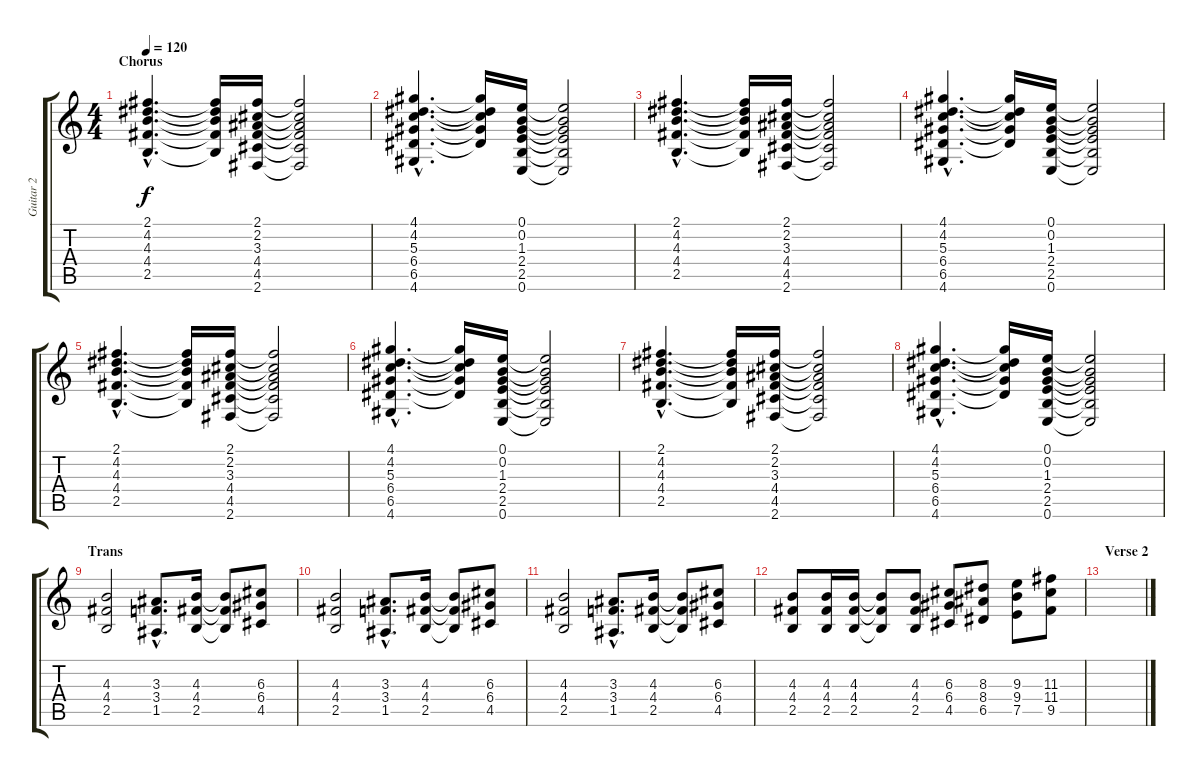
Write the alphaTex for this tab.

\track ("Guitar 2" "Guitar 2") {instrument overdrivenguitar}
\staff {score tabs}
\tuning (E4 B3 G3 D3 A2 E2) {hide}
\ts (4 4)
\section ("" "Chorus")
\tempo 120
\clef g2
\ks c
(2.1{hac} 4.2{hac} 4.3{hac} 4.4{hac} 2.5{hac}).4{d dy f} (2.1{t} 4.2{t} 4.3{t} 4.4{t} 2.5{t}).16 (2.1 2.2 3.3 4.4 4.5 2.6).16 (2.1{t} 2.2{t} 3.3{t} 4.4{t} 4.5{t} 2.6{t}).2 |
(4.1{hac} 4.2{hac} 5.3{hac} 6.4{hac} 6.5{hac} 4.6{hac}).4{d} (4.1{t} 4.2{t} 5.3{t} 6.4{t} 6.5{t}).16 (0.1 0.2 1.3 2.4 2.5 0.6).16 (0.1{t} 0.2{t} 1.3{t} 2.4{t} 2.5{t} 0.6{t}).2 |
(2.1{hac} 4.2{hac} 4.3{hac} 4.4{hac} 2.5{hac}).4{d} (2.1{t} 4.2{t} 4.3{t} 4.4{t} 2.5{t}).16 (2.1 2.2 3.3 4.4 4.5 2.6).16 (2.1{t} 2.2{t} 3.3{t} 4.4{t} 4.5{t} 2.6{t}).2 |
(4.1{hac} 4.2{hac} 5.3{hac} 6.4{hac} 6.5{hac} 4.6{hac}).4{d} (4.1{t} 4.2{t} 5.3{t} 6.4{t} 6.5{t}).16 (0.1 0.2 1.3 2.4 2.5 0.6).16 (0.1{t} 0.2{t} 1.3{t} 2.4{t} 2.5{t} 0.6{t}).2 |
(2.1{hac} 4.2{hac} 4.3{hac} 4.4{hac} 2.5{hac}).4{d} (2.1{t} 4.2{t} 4.3{t} 4.4{t} 2.5{t}).16 (2.1 2.2 3.3 4.4 4.5 2.6).16 (2.1{t} 2.2{t} 3.3{t} 4.4{t} 4.5{t} 2.6{t}).2 |
(4.1{hac} 4.2{hac} 5.3{hac} 6.4{hac} 6.5{hac} 4.6{hac}).4{d} (4.1{t} 4.2{t} 5.3{t} 6.4{t} 6.5{t}).16 (0.1 0.2 1.3 2.4 2.5 0.6).16 (0.1{t} 0.2{t} 1.3{t} 2.4{t} 2.5{t} 0.6{t}).2 |
(2.1{hac} 4.2{hac} 4.3{hac} 4.4{hac} 2.5{hac}).4{d} (2.1{t} 4.2{t} 4.3{t} 4.4{t} 2.5{t}).16 (2.1 2.2 3.3 4.4 4.5 2.6).16 (2.1{t} 2.2{t} 3.3{t} 4.4{t} 4.5{t} 2.6{t}).2 |
(4.1{hac} 4.2{hac} 5.3{hac} 6.4{hac} 6.5{hac} 4.6{hac}).4{d} (4.1{t} 4.2{t} 5.3{t} 6.4{t} 6.5{t}).16 (0.1 0.2 1.3 2.4 2.5 0.6).16 (0.1{t} 0.2{t} 1.3{t} 2.4{t} 2.5{t} 0.6{t}).2 |
\section ("" "Trans")
(4.3 4.4 2.5).2 (3.3{hac} 3.4{hac} 1.5{hac}).8{d} (4.3 4.4 2.5).16 (4.3{t} 4.4{t} 2.5{t}).8 (6.3 6.4 4.5).8 |
(4.3 4.4 2.5).2 (3.3{hac} 3.4{hac} 1.5{hac}).8{d} (4.3 4.4 2.5).16 (4.3{t} 4.4{t} 2.5{t}).8 (6.3 6.4 4.5).8 |
(4.3 4.4 2.5).2 (3.3{hac} 3.4{hac} 1.5{hac}).8{d} (4.3 4.4 2.5).16 (4.3{t} 4.4{t} 2.5{t}).8 (6.3 6.4 4.5).8 |
(4.3 4.4 2.5).8 (4.3 4.4 2.5).16 (4.3 4.4 2.5).16 (4.3{t} 4.4{t} 2.5{t}).8 (4.3 4.4 2.5).8 (6.3 6.4 4.5).8 (8.3 8.4 6.5).8 (9.3 9.4 7.5).8 (11.3 11.4 9.5).8 |
\section ("" "Verse 2")
